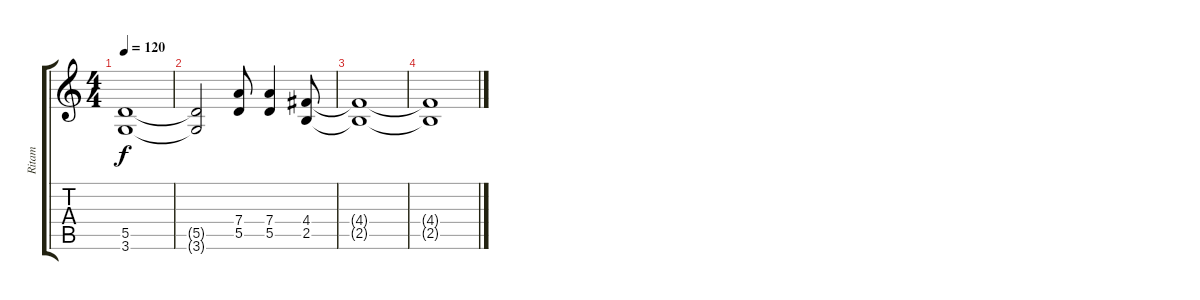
\track ("Ritam" "Ritam") {instrument distortionguitar}
\staff {score tabs}
\tuning (E4 B3 G3 D3 A2 E2) {hide}
\ts (4 4)
\tempo 120
\clef g2
\ks c
(5.5{t} 3.6{t}).1{dy f} |
(5.5{t} 3.6{t}).2 (7.4 5.5).8 (7.4 5.5).4 (4.4 2.5).8 |
(4.4{t} 2.5{t}).1 |
(4.4{t} 2.5{t}).1
